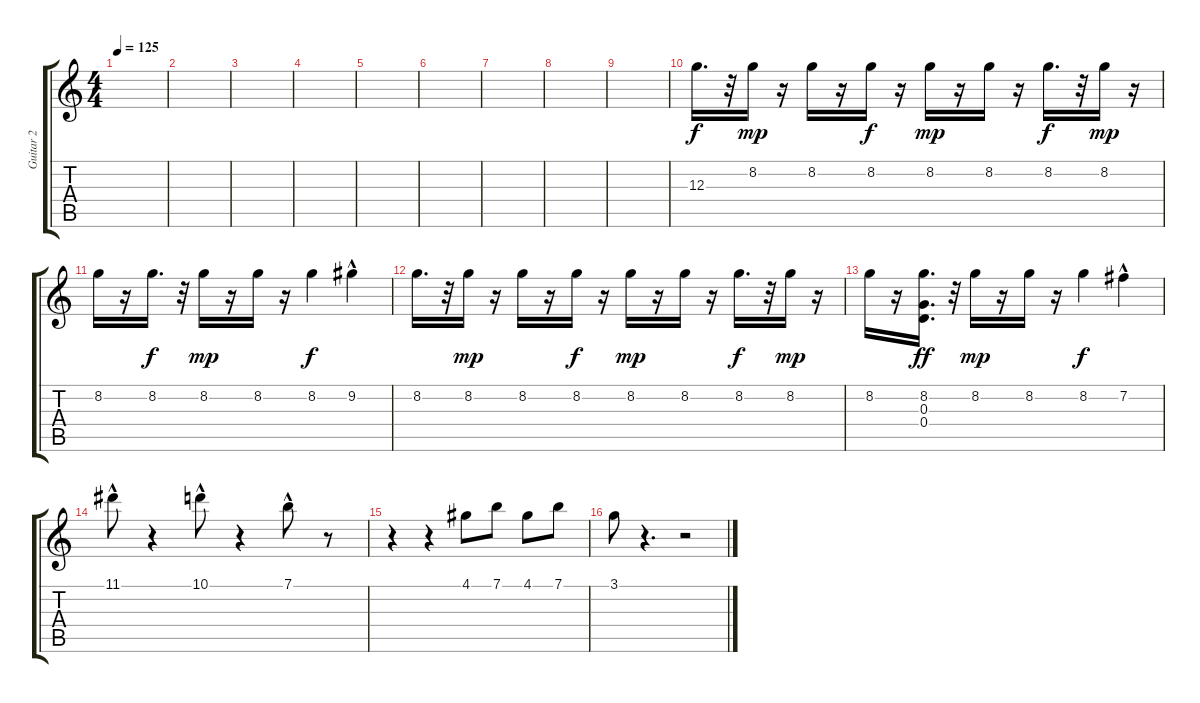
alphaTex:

\track ("Guitar 2" "Guitar 2") {instrument distortionguitar}
\staff {score tabs}
\tuning (E4 B3 G3 D3 A2 E2) {hide}
\ts (4 4)
\tempo 125
\clef g2
\ks c
|
|
|
|
|
|
|
|
|
12.3.16{d dy f} r.32 8.2.16{dy mp} r.16 8.2.16 r.16 8.2.16{dy f} r.16 8.2.16{dy mp} r.16 8.2.16 r.16 8.2.16{d dy f} r.32 8.2.16{dy mp} r.16 |
8.2.16 r.16 8.2.16{d dy f} r.32 8.2.16{dy mp} r.16 8.2.16 r.16 8.2.4{dy f} 9.2{hac}.4 |
8.2.16{d} r.32 8.2.16{dy mp} r.16 8.2.16 r.16 8.2.16{dy f} r.16 8.2.16{dy mp} r.16 8.2.16 r.16 8.2.16{d dy f} r.32 8.2.16{dy mp} r.16 |
8.2.16 r.16 (8.2 0.3 0.4).16{d dy ff} r.32 8.2.16{dy mp} r.16 8.2.16 r.16 8.2.4{dy f} 7.2{hac}.4 |
11.1{hac}.8 r.4 10.1{hac}.8 r.4 7.1{hac}.8 r.8 |
r.4 r.4 4.1.8 7.1.8 4.1.8 7.1.8 |
3.1.8 r.4{d} r.2
